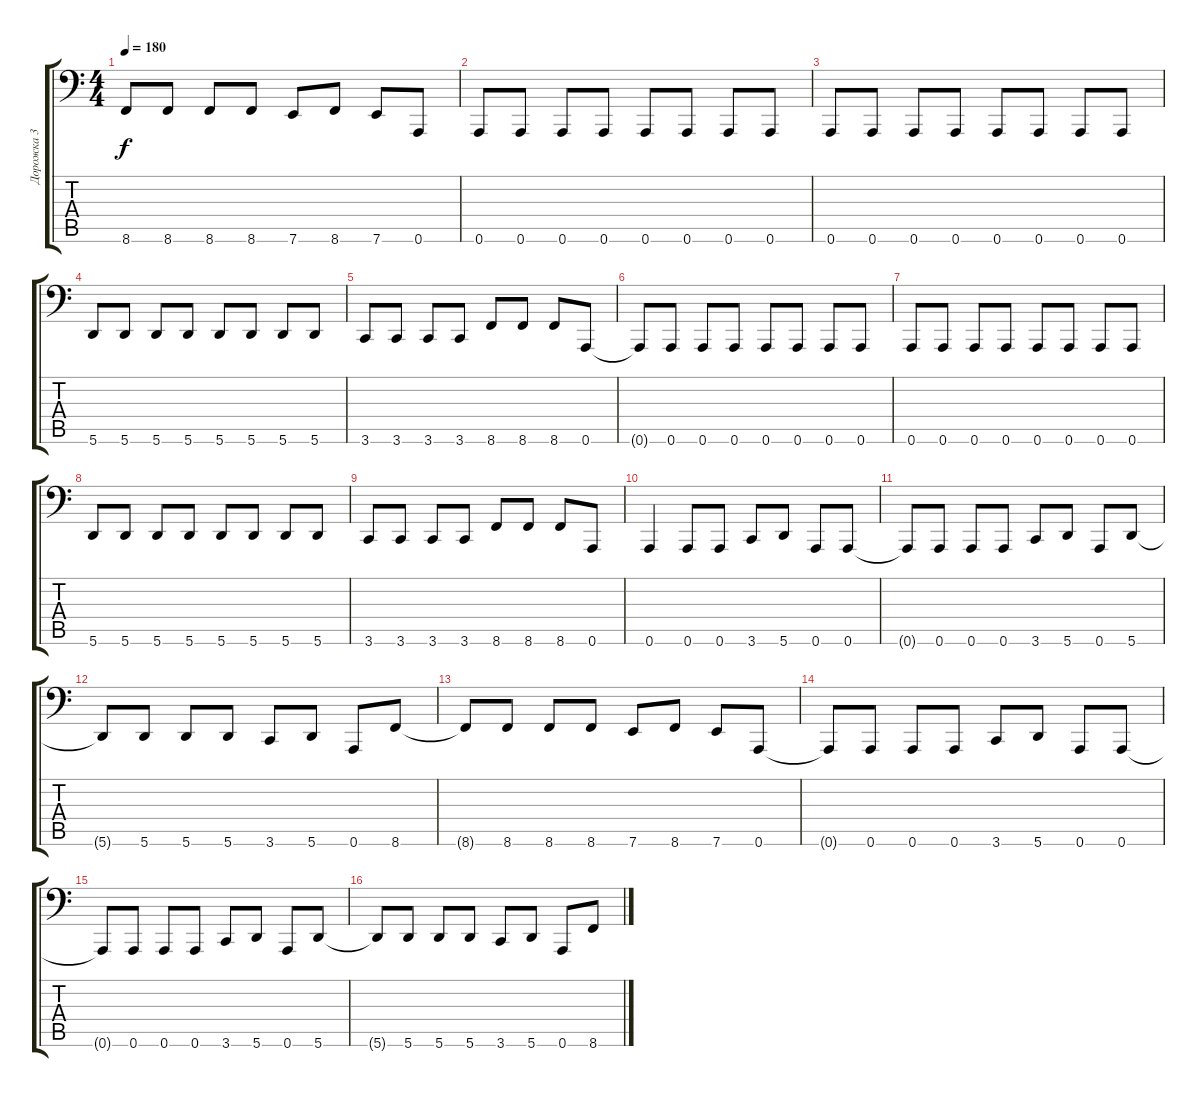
\track ("Дорожка 3" "Дорожка 3") {instrument electricbasspick}
\staff {score tabs}
\tuning (B2 Gb2 D2 A1 E1 A0) {hide}
\ts (4 4)
\tempo 180
\clef f4
\ks c
8.6{t}.8{dy f} 8.6.8 8.6.8 8.6.8 7.6.8 8.6.8 7.6.8 0.6.8 |
0.6.8 0.6.8 0.6.8 0.6.8 0.6.8 0.6.8 0.6.8 0.6.8 |
0.6.8 0.6.8 0.6.8 0.6.8 0.6.8 0.6.8 0.6.8 0.6.8 |
5.6.8 5.6.8 5.6.8 5.6.8 5.6.8 5.6.8 5.6.8 5.6.8 |
3.6.8 3.6.8 3.6.8 3.6.8 8.6.8 8.6.8 8.6.8 0.6.8 |
0.6{t}.8 0.6.8 0.6.8 0.6.8 0.6.8 0.6.8 0.6.8 0.6.8 |
0.6.8 0.6.8 0.6.8 0.6.8 0.6.8 0.6.8 0.6.8 0.6.8 |
5.6.8 5.6.8 5.6.8 5.6.8 5.6.8 5.6.8 5.6.8 5.6.8 |
3.6.8 3.6.8 3.6.8 3.6.8 8.6.8 8.6.8 8.6.8 0.6.8 |
0.6.4 0.6.8 0.6.8 3.6.8 5.6.8 0.6.8 0.6.8 |
0.6{t}.8 0.6.8 0.6.8 0.6.8 3.6.8 5.6.8 0.6.8 5.6.8 |
5.6{t}.8 5.6.8 5.6.8 5.6.8 3.6.8 5.6.8 0.6.8 8.6.8 |
8.6{t}.8 8.6.8 8.6.8 8.6.8 7.6.8 8.6.8 7.6.8 0.6.8 |
0.6{t}.8 0.6.8 0.6.8 0.6.8 3.6.8 5.6.8 0.6.8 0.6.8 |
0.6{t}.8 0.6.8 0.6.8 0.6.8 3.6.8 5.6.8 0.6.8 5.6.8 |
5.6{t}.8 5.6.8 5.6.8 5.6.8 3.6.8 5.6.8 0.6.8 8.6.8
